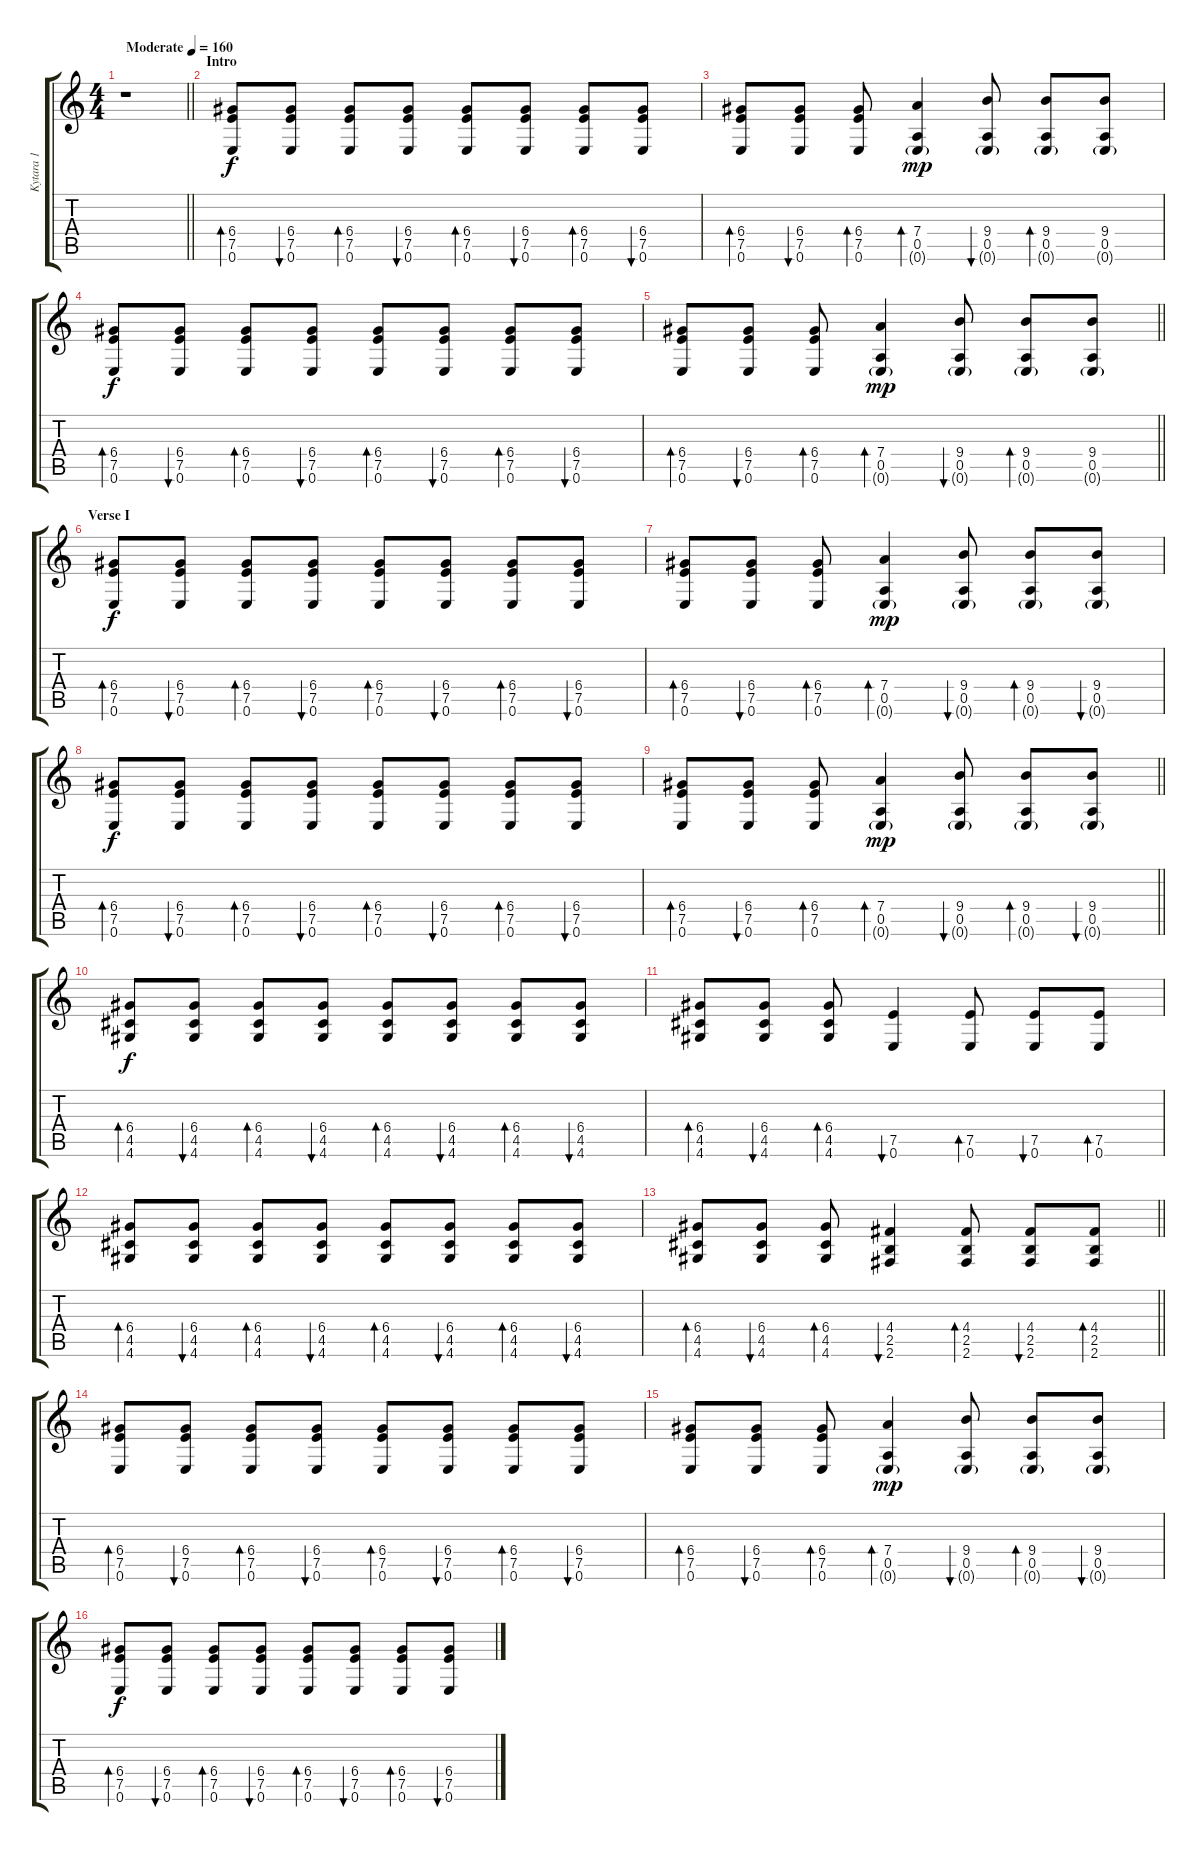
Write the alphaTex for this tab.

\track ("Kytara 1" "Kytara 1") {instrument overdrivenguitar}
\staff {score tabs}
\tuning (E4 B3 G3 D3 A2 E2) {hide}
\ts (4 4)
\tempo (160 "Moderate")
\clef g2
\barLineRight lightlight
\ks c
r.1{dy f instrument overdrivenguitar} |
\section ("" "Intro")
(6.4 7.5 0.6).8{bd 60} (6.4 7.5 0.6).8{bu 60} (6.4 7.5 0.6).8{bd 60} (6.4 7.5 0.6).8{bu 60} (6.4 7.5 0.6).8{bd 60} (6.4 7.5 0.6).8{bu 60} (6.4 7.5 0.6).8{bd 60} (6.4 7.5 0.6).8{bu 60} |
(6.4 7.5 0.6).8{bd 60} (6.4 7.5 0.6).8{bu 60} (6.4 7.5 0.6).8{bd 60} (7.4 0.5 0.6{g}).4{bd 60 dy mp} (9.4 0.5 0.6{g}).8{bu 60} (9.4 0.5 0.6{g}).8{bd 60} (9.4 0.5 0.6{g}).8 |
(6.4 7.5 0.6).8{bd 60 dy f} (6.4 7.5 0.6).8{bu 60} (6.4 7.5 0.6).8{bd 60} (6.4 7.5 0.6).8{bu 60} (6.4 7.5 0.6).8{bd 60} (6.4 7.5 0.6).8{bu 60} (6.4 7.5 0.6).8{bd 60} (6.4 7.5 0.6).8{bu 60} |
\barLineRight lightlight
(6.4 7.5 0.6).8{bd 60} (6.4 7.5 0.6).8{bu 60} (6.4 7.5 0.6).8{bd 60} (7.4 0.5 0.6{g}).4{bd 60 dy mp} (9.4 0.5 0.6{g}).8{bu 60} (9.4 0.5 0.6{g}).8{bd 60} (9.4 0.5 0.6{g}).8 |
\section ("" "Verse I")
(6.4 7.5 0.6).8{bd 60 dy f} (6.4 7.5 0.6).8{bu 60} (6.4 7.5 0.6).8{bd 60} (6.4 7.5 0.6).8{bu 60} (6.4 7.5 0.6).8{bd 60} (6.4 7.5 0.6).8{bu 60} (6.4 7.5 0.6).8{bd 60} (6.4 7.5 0.6).8{bu 60} |
(6.4 7.5 0.6).8{bd 60} (6.4 7.5 0.6).8{bu 60} (6.4 7.5 0.6).8{bd 60} (7.4 0.5 0.6{g}).4{bd 60 dy mp} (9.4 0.5 0.6{g}).8{bu 60} (9.4 0.5 0.6{g}).8{bd 60} (9.4 0.5 0.6{g}).8{bu 60} |
(6.4 7.5 0.6).8{bd 60 dy f} (6.4 7.5 0.6).8{bu 60} (6.4 7.5 0.6).8{bd 60} (6.4 7.5 0.6).8{bu 60} (6.4 7.5 0.6).8{bd 60} (6.4 7.5 0.6).8{bu 60} (6.4 7.5 0.6).8{bd 60} (6.4 7.5 0.6).8{bu 60} |
\barLineRight lightlight
(6.4 7.5 0.6).8{bd 60} (6.4 7.5 0.6).8{bu 60} (6.4 7.5 0.6).8{bd 60} (7.4 0.5 0.6{g}).4{bd 60 dy mp} (9.4 0.5 0.6{g}).8{bu 60} (9.4 0.5 0.6{g}).8{bd 60} (9.4 0.5 0.6{g}).8{bu 60} |
(6.4 4.5 4.6).8{bd 60 dy f} (6.4 4.5 4.6).8{bu 60} (6.4 4.5 4.6).8{bd 60} (6.4 4.5 4.6).8{bu 60} (6.4 4.5 4.6).8{bd 60} (6.4 4.5 4.6).8{bu 60} (6.4 4.5 4.6).8{bd 60} (6.4 4.5 4.6).8{bu 60} |
(6.4 4.5 4.6).8{bd 60} (6.4 4.5 4.6).8{bu 60} (6.4 4.5 4.6).8{bd 60} (7.5 0.6).4{bu 60} (7.5 0.6).8{bd 60} (7.5 0.6).8{bu 60} (7.5 0.6).8{bd 60} |
(6.4 4.5 4.6).8{bd 60} (6.4 4.5 4.6).8{bu 60} (6.4 4.5 4.6).8{bd 60} (6.4 4.5 4.6).8{bu 60} (6.4 4.5 4.6).8{bd 60} (6.4 4.5 4.6).8{bu 60} (6.4 4.5 4.6).8{bd 60} (6.4 4.5 4.6).8{bu 60} |
\barLineRight lightlight
(6.4 4.5 4.6).8{bd 60} (6.4 4.5 4.6).8{bu 60} (6.4 4.5 4.6).8{bd 60} (4.4 2.5 2.6).4{bu 60} (4.4 2.5 2.6).8{bd 60} (4.4 2.5 2.6).8{bu 60} (4.4 2.5 2.6).8{bd 60} |
\section ("" "")
(6.4 7.5 0.6).8{bd 60} (6.4 7.5 0.6).8{bu 60} (6.4 7.5 0.6).8{bd 60} (6.4 7.5 0.6).8{bu 60} (6.4 7.5 0.6).8{bd 60} (6.4 7.5 0.6).8{bu 60} (6.4 7.5 0.6).8{bd 60} (6.4 7.5 0.6).8{bu 60} |
(6.4 7.5 0.6).8{bd 60} (6.4 7.5 0.6).8{bu 60} (6.4 7.5 0.6).8{bd 60} (7.4 0.5 0.6{g}).4{bd 60 dy mp} (9.4 0.5 0.6{g}).8{bu 60} (9.4 0.5 0.6{g}).8{bd 60} (9.4 0.5 0.6{g}).8{bu 60} |
(6.4 7.5 0.6).8{bd 60 dy f} (6.4 7.5 0.6).8{bu 60} (6.4 7.5 0.6).8{bd 60} (6.4 7.5 0.6).8{bu 60} (6.4 7.5 0.6).8{bd 60} (6.4 7.5 0.6).8{bu 60} (6.4 7.5 0.6).8{bd 60} (6.4 7.5 0.6).8{bu 60}
